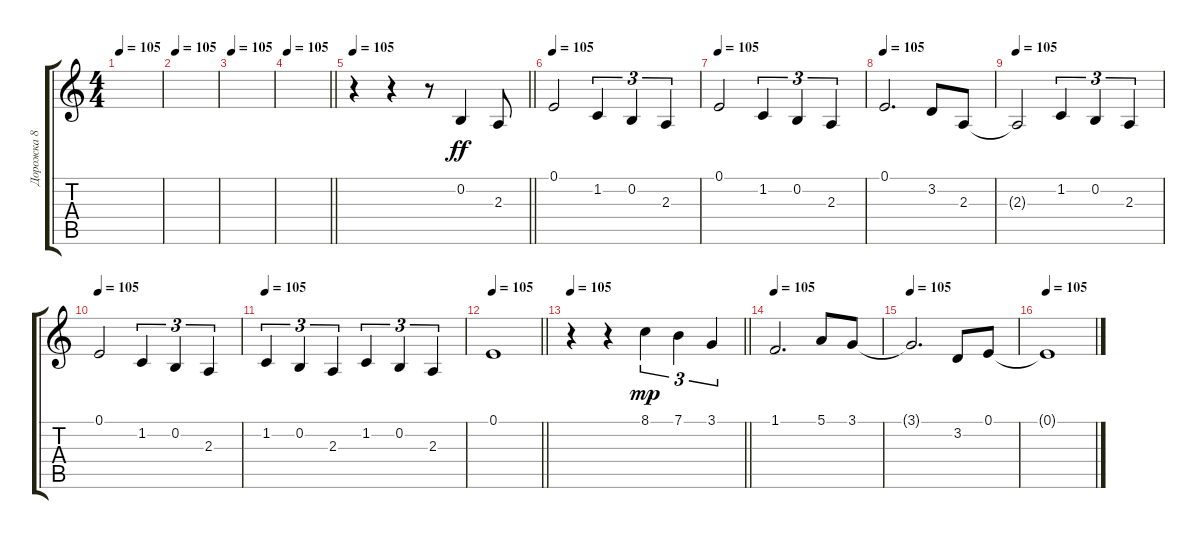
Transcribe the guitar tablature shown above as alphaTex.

\track ("Дорожка 8" "Дорожка 8") {instrument fx5brightness}
\staff {score tabs}
\tuning (E4 B3 G3 D3 A2 E2) {hide}
\ts (4 4)
\tempo 105
\clef g2
\ks c
|
\tempo 105
|
\tempo 105
|
\tempo 105
\barLineRight lightlight
|
\tempo 105
\barLineRight lightlight
r.4 r.4 r.8 0.2.4{dy ff} 2.3.8 |
\tempo 105
0.1.2 1.2.4{tu (3 2)} 0.2.4{tu (3 2)} 2.3.4{tu (3 2)} |
\tempo 105
0.1.2 1.2.4{tu (3 2)} 0.2.4{tu (3 2)} 2.3.4{tu (3 2)} |
\tempo 105
0.1.2{d} 3.2.8 2.3.8 |
\tempo 105
2.3{t}.2 1.2.4{tu (3 2)} 0.2.4{tu (3 2)} 2.3.4{tu (3 2)} |
\tempo 105
0.1.2 1.2.4{tu (3 2)} 0.2.4{tu (3 2)} 2.3.4{tu (3 2)} |
\tempo 105
1.2.4{tu (3 2)} 0.2.4{tu (3 2)} 2.3.4{tu (3 2)} 1.2.4{tu (3 2)} 0.2.4{tu (3 2)} 2.3.4{tu (3 2)} |
\tempo 105
\barLineRight lightlight
0.1.1 |
\tempo 105
\barLineRight lightlight
r.4 r.4 8.1.4{tu (3 2) dy mp} 7.1.4{tu (3 2)} 3.1.4{tu (3 2)} |
\tempo 105
1.1.2{d} 5.1.8 3.1.8 |
\tempo 105
3.1{t}.2{d} 3.2.8 0.1.8 |
\tempo 105
0.1{t}.1
